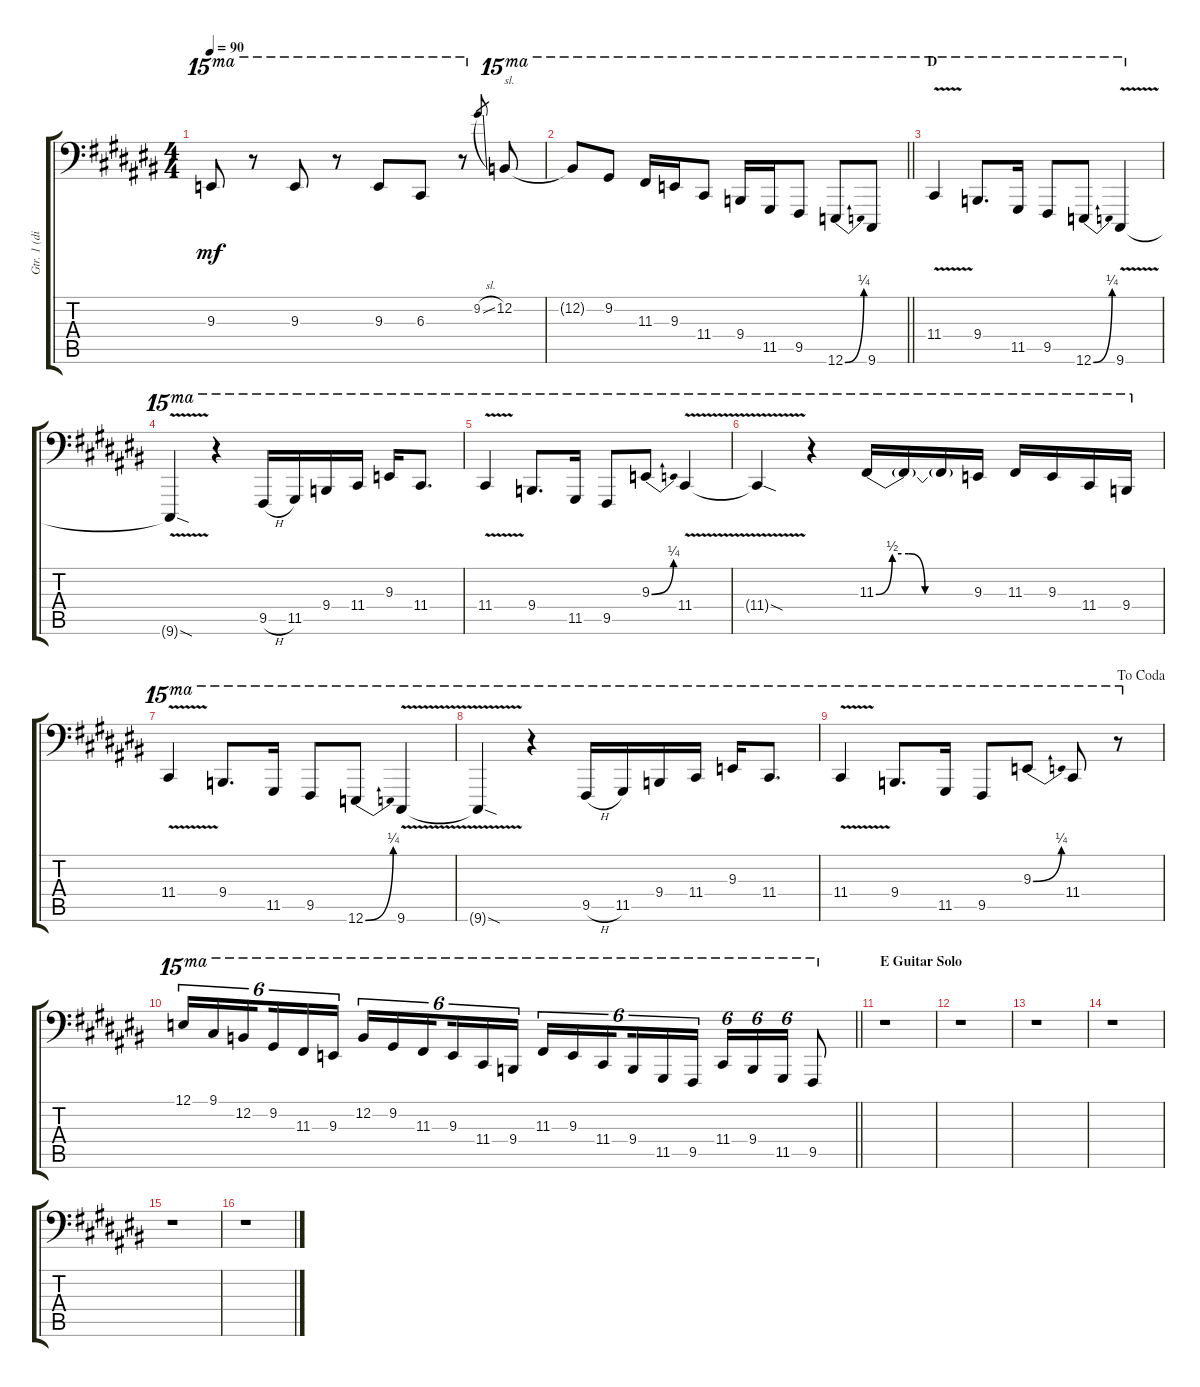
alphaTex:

\track ("Gtr. 1 (dist.) octave below" "Gtr. 1 (di") {instrument distortionguitar}
\staff {score tabs}
\tuning (E3 B2 G2 D2 A1 E1) {hide}
\ts (4 4)
\tempo 90
\clef f4
\ks c#
9.3.8{ot 15ma dy mf} r.8{ot 15ma} 9.3.8{ot 15ma} r.8{ot 15ma} 9.3.8{ot 15ma} 6.3.8{ot 15ma} r.8{ot 15ma} 9.2{sl}.8{gr} 12.2.8{ot 15ma txt "sl."} |
\barLineRight lightlight
12.2{t}.8{ot 15ma} 9.2.8{ot 15ma} 11.3.16{ot 15ma} 9.3.16{ot 15ma} 11.4.8{ot 15ma} 9.4.16{ot 15ma} 11.5.16{ot 15ma} 9.5.8{ot 15ma} 12.6{be (bend 0 0 60 1)}.8{ot 15ma} 9.6.8{ot 15ma} |
\section ("" "D")
11.4{v}.4{ot 15ma} 9.4.8{d ot 15ma} 11.5.16{ot 15ma} 9.5.8{ot 15ma} 12.6{be (bend 0 0 60 1)}.8{ot 15ma} 9.6{v}.4{ot 15ma} |
9.6{sod t}.4{ot 15ma} r.4{ot 15ma} 9.5{h}.16{ot 15ma} 11.5.16{ot 15ma} 9.4.16{ot 15ma} 11.4.16{ot 15ma} 9.3.16{ot 15ma} 11.4.8{d ot 15ma} |
11.4{v}.4{ot 15ma} 9.4.8{d ot 15ma} 11.5.16{ot 15ma} 9.5.8{ot 15ma} 9.3{be (bend 0 0 60 1)}.8{ot 15ma} 11.4{v}.4{ot 15ma} |
11.4{sod t}.4{ot 15ma} r.4{ot 15ma} 11.3{be (custom 0 0 10 2 20 2 30 0 60 0)}.16{ot 15ma} 11.3{t}.16{ot 15ma} 11.3{t}.16{ot 15ma} 9.3.16{ot 15ma} 11.3.16{ot 15ma} 9.3.16{ot 15ma} 11.4.16{ot 15ma} 9.4.16{ot 15ma} |
11.4{v}.4{ot 15ma} 9.4.8{d ot 15ma} 11.5.16{ot 15ma} 9.5.8{ot 15ma} 12.6{be (bend 0 0 60 1)}.8{ot 15ma} 9.6{v}.4{ot 15ma} |
9.6{sod t}.4{ot 15ma} r.4{ot 15ma} 9.5{h}.16{ot 15ma} 11.5.16{ot 15ma} 9.4.16{ot 15ma} 11.4.16{ot 15ma} 9.3.16{ot 15ma} 11.4.8{d ot 15ma} |
\jump dacoda
11.4{v}.4{ot 15ma} 9.4.8{d ot 15ma} 11.5.16{ot 15ma} 9.5.8{ot 15ma} 9.3{be (bend 0 0 60 1)}.8{ot 15ma} 11.4.8{ot 15ma} r.8{ot 15ma} |
\barLineRight lightlight
12.1.16{tu (6 4) ot 15ma} 9.1.16{tu (6 4) ot 15ma} 12.2.16{tu (6 4) ot 15ma beam splitsecondary} 9.2.16{tu (6 4) ot 15ma} 11.3.16{tu (6 4) ot 15ma} 9.3.16{tu (6 4) ot 15ma} 12.2.16{tu (6 4) ot 15ma} 9.2.16{tu (6 4) ot 15ma} 11.3.16{tu (6 4) ot 15ma beam splitsecondary} 9.3.16{tu (6 4) ot 15ma} 11.4.16{tu (6 4) ot 15ma} 9.4.16{tu (6 4) ot 15ma} 11.3.16{tu (6 4) ot 15ma} 9.3.16{tu (6 4) ot 15ma} 11.4.16{tu (6 4) ot 15ma beam splitsecondary} 9.4.16{tu (6 4) ot 15ma} 11.5.16{tu (6 4) ot 15ma} 9.5.16{tu (6 4) ot 15ma} 11.4.16{tu (6 4) ot 15ma} 9.4.16{tu (6 4) ot 15ma} 11.5.16{tu (6 4) ot 15ma} 9.5.8{ot 15ma} |
\section ("" "E Guitar Solo")
r.1 |
r.1 |
r.1 |
r.1 |
r.1 |
r.1
